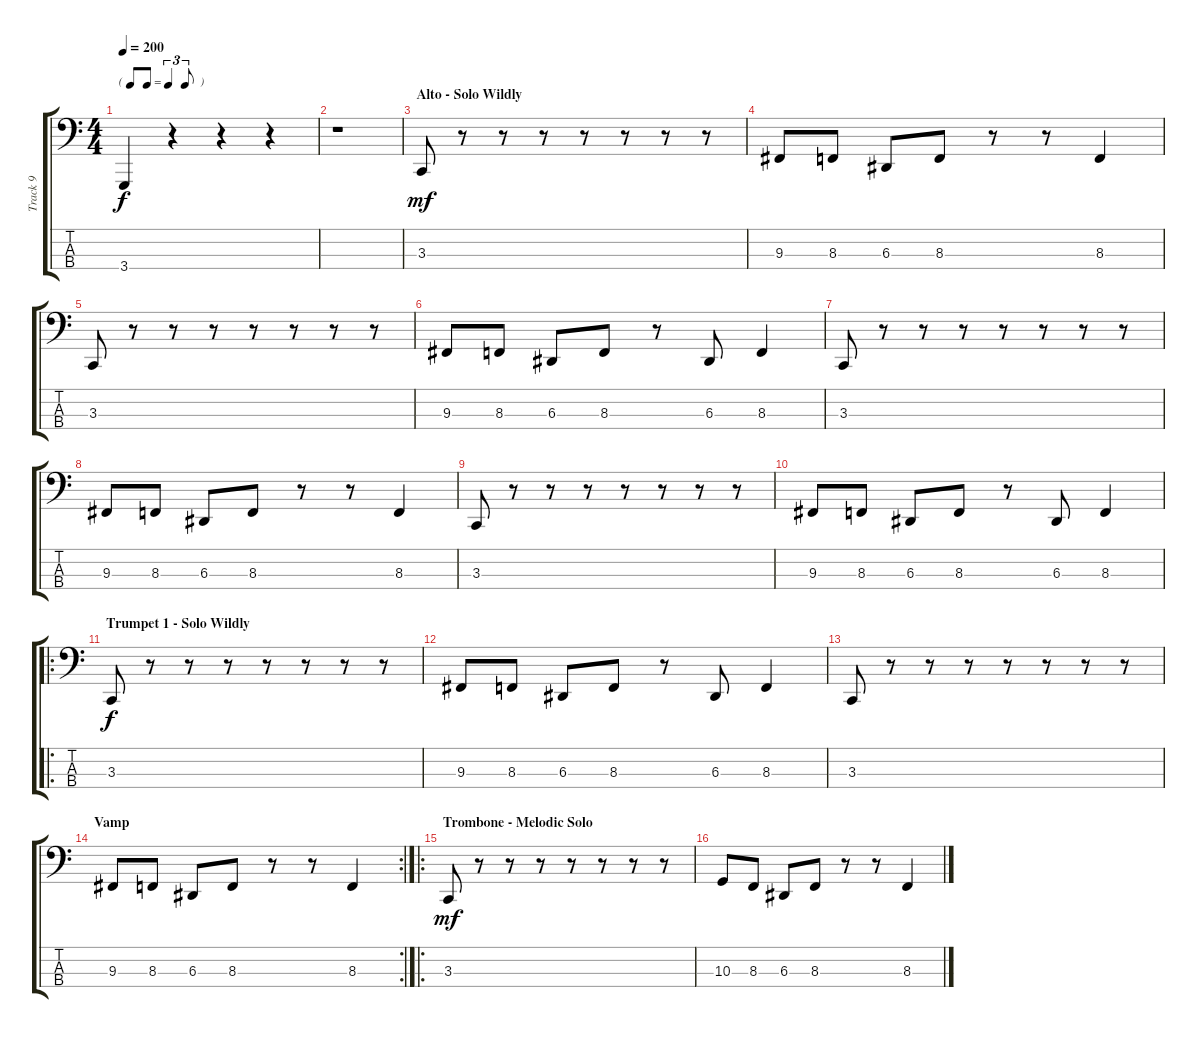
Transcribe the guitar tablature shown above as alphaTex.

\track ("Track 9" "Track 9") {instrument baritonesax}
\staff {score tabs}
\tuning (G2 D2 A1 E1) {hide}
\ts (4 4)
\tf triplet8th
\tempo 200
\clef f4
\ks c
3.4.4{dy f} r.4 r.4 r.4 |
r.1 |
\section ("" "Alto - Solo Wildly")
3.3.8{dy mf} r.8 r.8 r.8 r.8 r.8 r.8 r.8 |
9.3.8 8.3.8 6.3.8 8.3.8 r.8 r.8 8.3.4 |
3.3.8 r.8 r.8 r.8 r.8 r.8 r.8 r.8 |
9.3.8 8.3.8 6.3.8 8.3.8 r.8 6.3.8 8.3.4 |
3.3.8 r.8 r.8 r.8 r.8 r.8 r.8 r.8 |
9.3.8 8.3.8 6.3.8 8.3.8 r.8 r.8 8.3.4 |
3.3.8 r.8 r.8 r.8 r.8 r.8 r.8 r.8 |
9.3.8 8.3.8 6.3.8 8.3.8 r.8 6.3.8 8.3.4 |
\ro
\section ("" "Trumpet 1 - Solo Wildly")
3.3.8{dy f} r.8 r.8 r.8 r.8 r.8 r.8 r.8 |
9.3.8 8.3.8 6.3.8 8.3.8 r.8 6.3.8 8.3.4 |
3.3.8 r.8 r.8 r.8 r.8 r.8 r.8 r.8 |
\rc 2
\section ("" "Vamp")
9.3.8 8.3.8 6.3.8 8.3.8 r.8 r.8 8.3.4 |
\ro
\section ("" "Trombone - Melodic Solo")
3.3.8{dy mf} r.8 r.8 r.8 r.8 r.8 r.8 r.8 |
10.3.8 8.3.8 6.3.8 8.3.8 r.8 r.8 8.3.4
